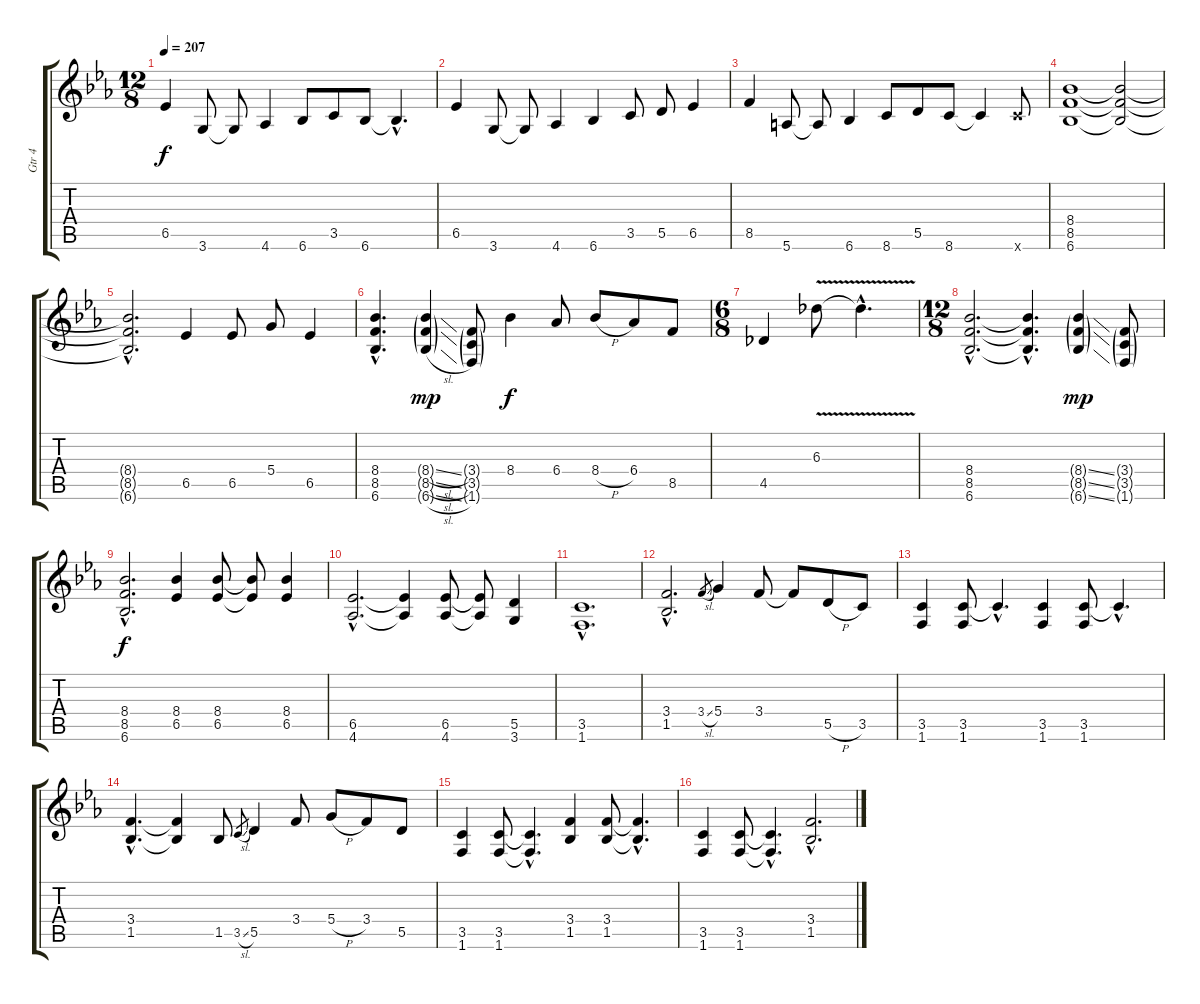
\track ("Gtr 4" "Gtr 4") {instrument overdrivenguitar}
\staff {score tabs}
\tuning (E4 B3 G3 D3 A2 E2) {hide}
\ts (12 8)
\tempo 207
\clef g2
\ks eb
6.5.4{dy f} 3.6.8 3.6{t}.8 4.6.4 6.6.8 3.5.8 6.6.8 6.6{hac t}.4{d} |
6.5.4 3.6.8 3.6{t}.8 4.6.4 6.6.4 3.5.8 5.5.8 6.5.4 |
8.5.4 5.6.8 5.6{t}.8 6.6.4 8.6.8 5.5.8 8.6.8 8.6{t}.4 8.6{x}.8 |
(8.4 8.5 6.6).1 (8.4{t} 8.5{t} 6.6{t}).2 |
(8.4{hac t} 8.5{hac t} 6.6{hac t}).2{d} 6.5.4 6.5.8 5.4.8 6.5.4 |
(8.4{hac} 8.5{hac} 6.6{hac}).4{d} (8.4{sl g} 8.5{sl g} 6.6{sl g}).4{dy mp} (3.4{g} 3.5{g} 1.6{g}).8 8.4.4{dy f} 6.4.8 8.4{h}.8 6.4.8 8.5.8 |
\ts (6 8)
4.5.4 6.3{v}.8 6.3{hac t}.4{d} |
\ts (12 8)
(8.4{hac} 8.5{hac} 6.6{hac}).2{d} (8.4{hac t} 8.5{hac t} 6.6{hac t}).4{d} (8.4{ss g} 8.5{ss g} 6.6{ss g}).4{dy mp} (3.4{g} 3.5{g} 1.6{g}).8 |
(8.4{hac} 8.5{hac} 6.6{hac}).2{d dy f} (8.4 6.5).4 (8.4 6.5).8 (8.4{t} 6.5{t}).8 (8.4 6.5).4 |
(6.5{hac} 4.6{hac}).2{d} (6.5{t} 4.6{t}).4 (6.5 4.6).8 (6.5{t} 4.6{t}).8 (5.5 3.6).4 |
(3.5{hac} 1.6{hac}).1{d} |
(3.4{hac} 1.5{hac}).2{d} 3.4{sl}.8{gr} 5.4.4 3.4.8 3.4{t}.8 5.5{h}.8 3.5.8 |
(3.5 1.6).4 (3.5 1.6).8 3.5{hac t}.4{d} (3.5 1.6).4 (3.5 1.6).8 3.5{hac t}.4{d} |
(3.4{hac} 1.5{hac}).4{d} (3.4{t} 1.5{t}).4 1.5.8 3.5{sl}.8{gr} 5.5.4 3.4.8 5.4{h}.8 3.4.8 5.5.8 |
(3.5 1.6).4 (3.5 1.6).8 (3.5{hac t} 1.6{hac t}).4{d} (3.4 1.5).4 (3.4 1.5).8 (3.4{hac t} 1.5{hac t}).4{d} |
(3.5 1.6).4 (3.5 1.6).8 (3.5{hac t} 1.6{hac t}).4{d} (3.4{hac} 1.5{hac}).2{d}
